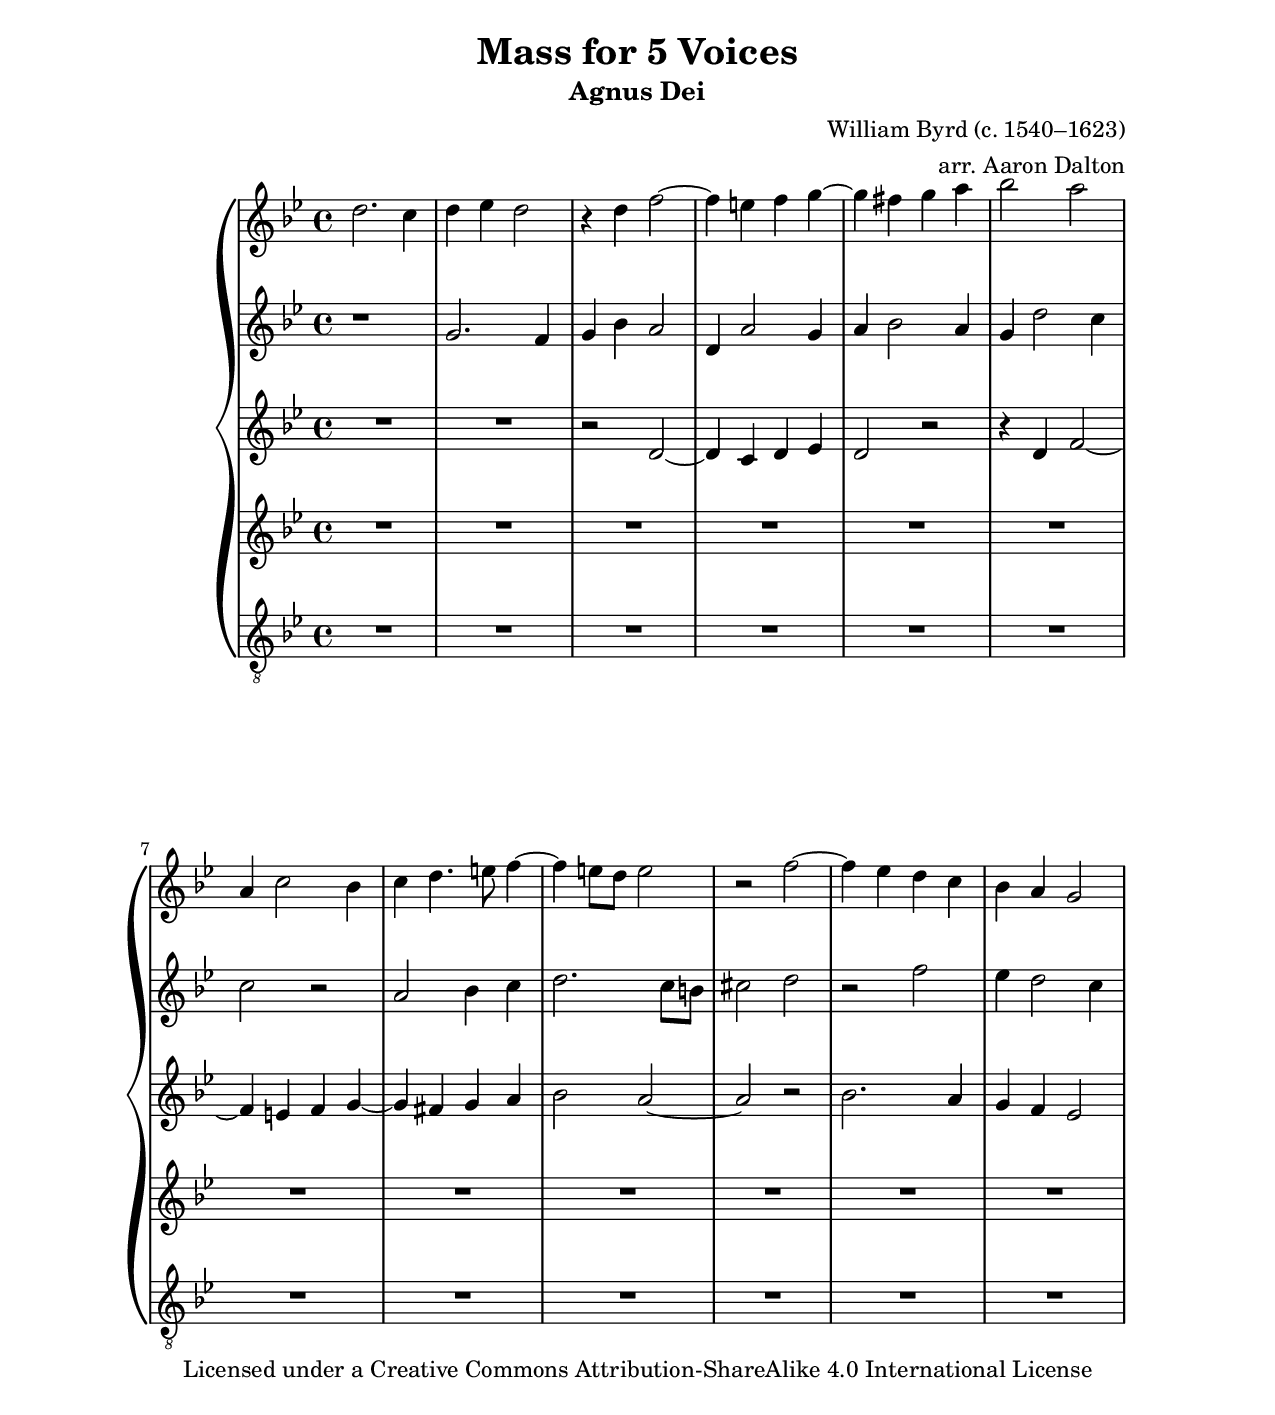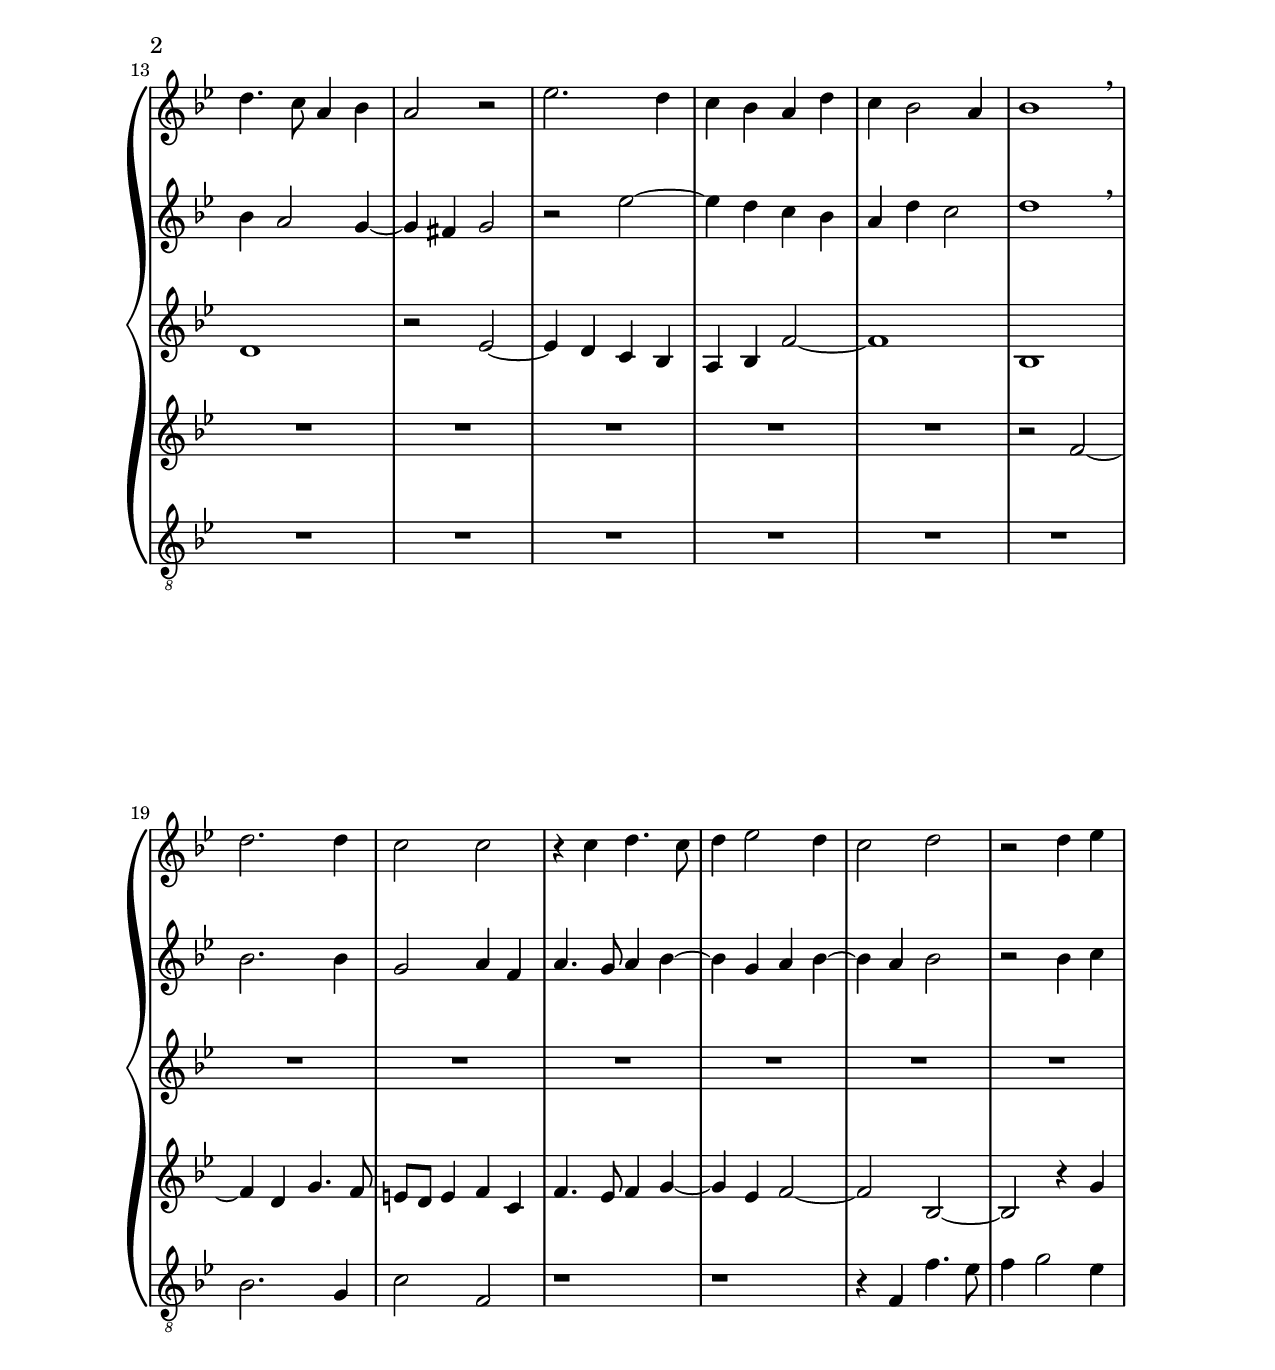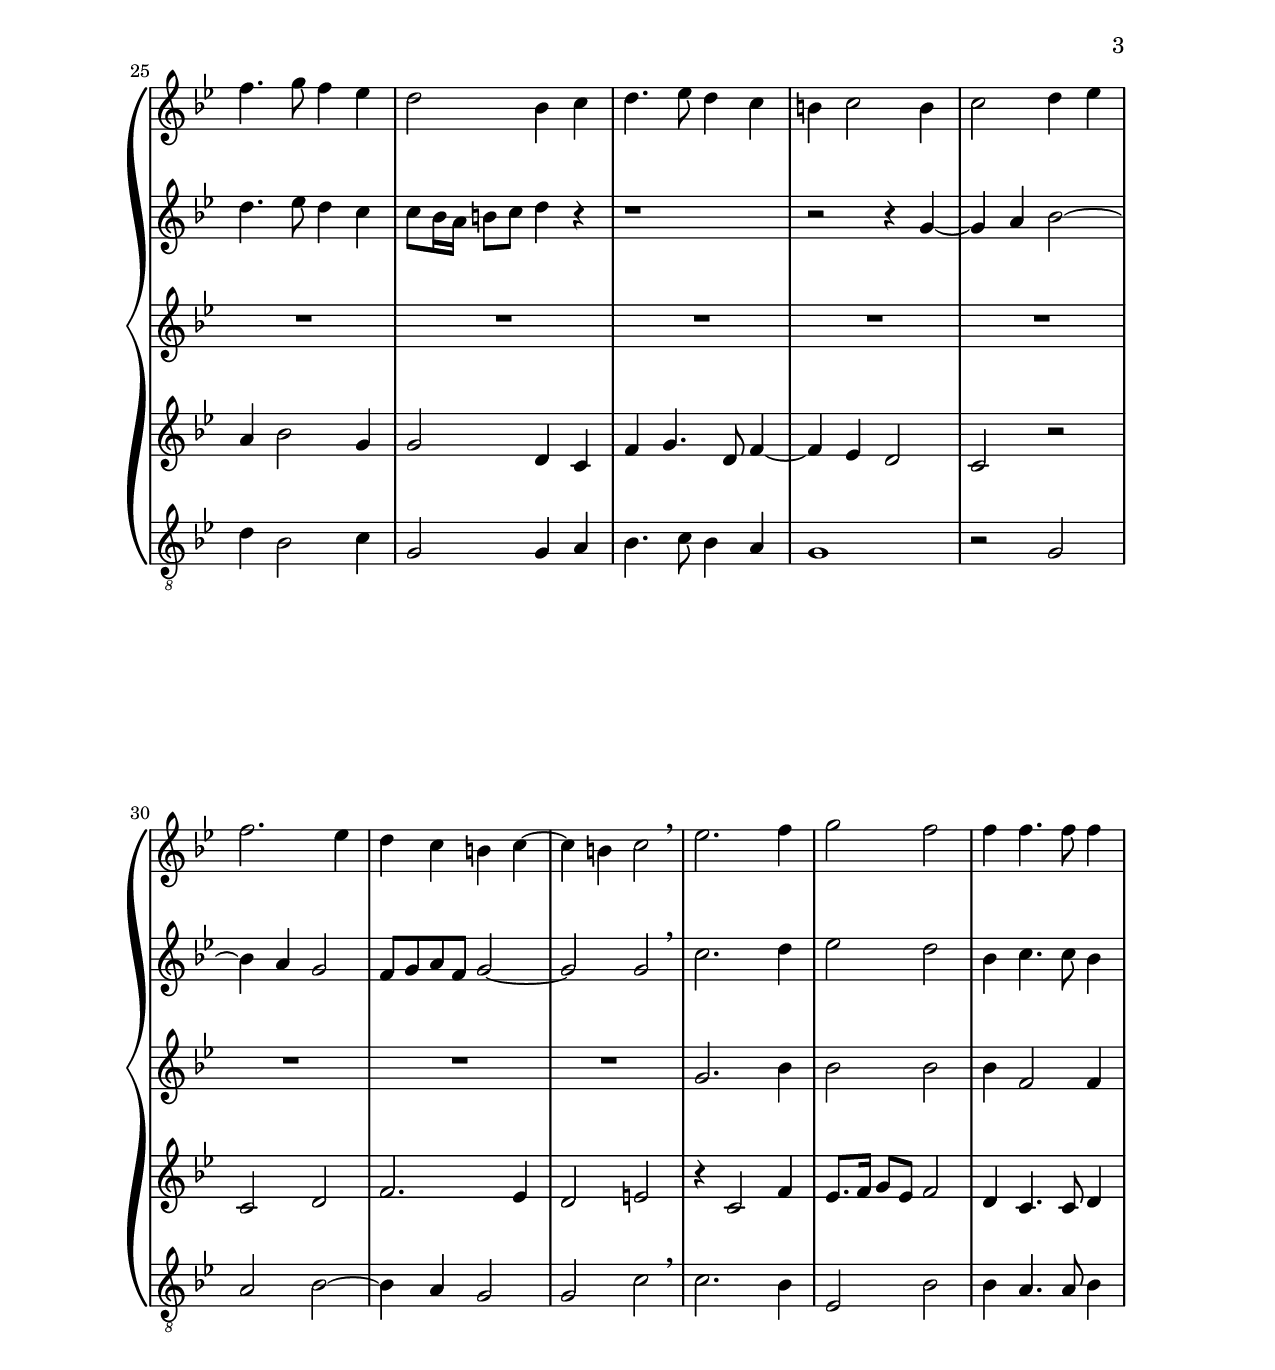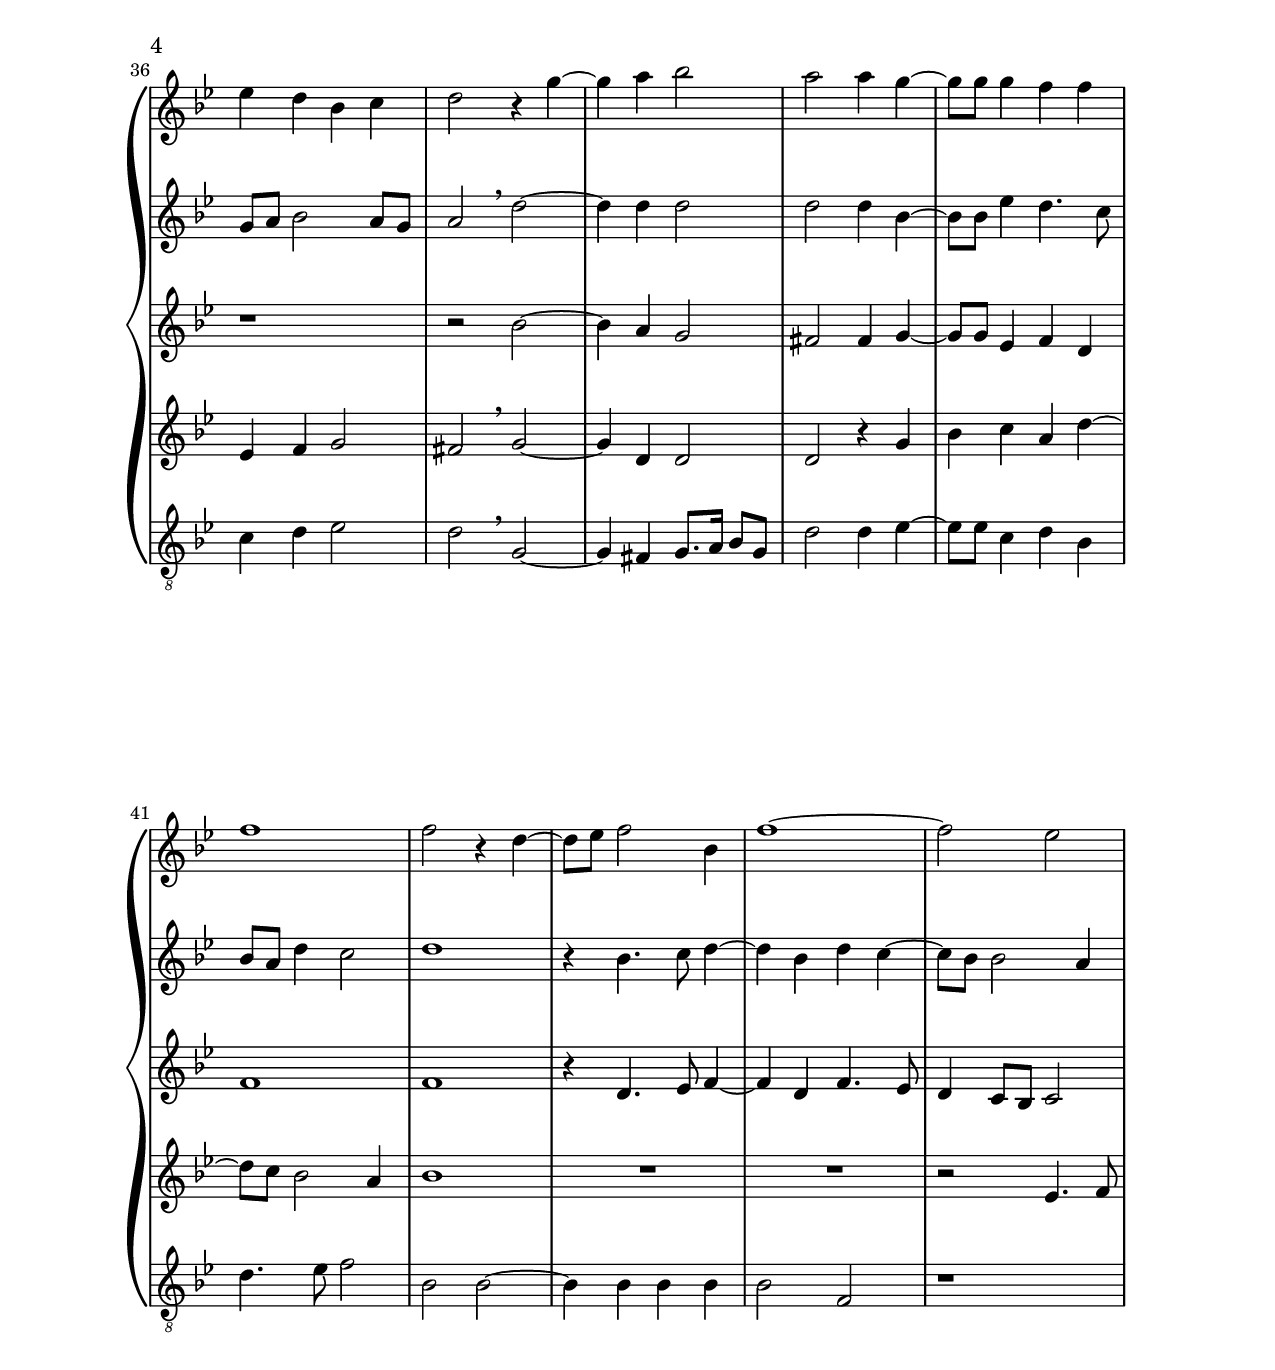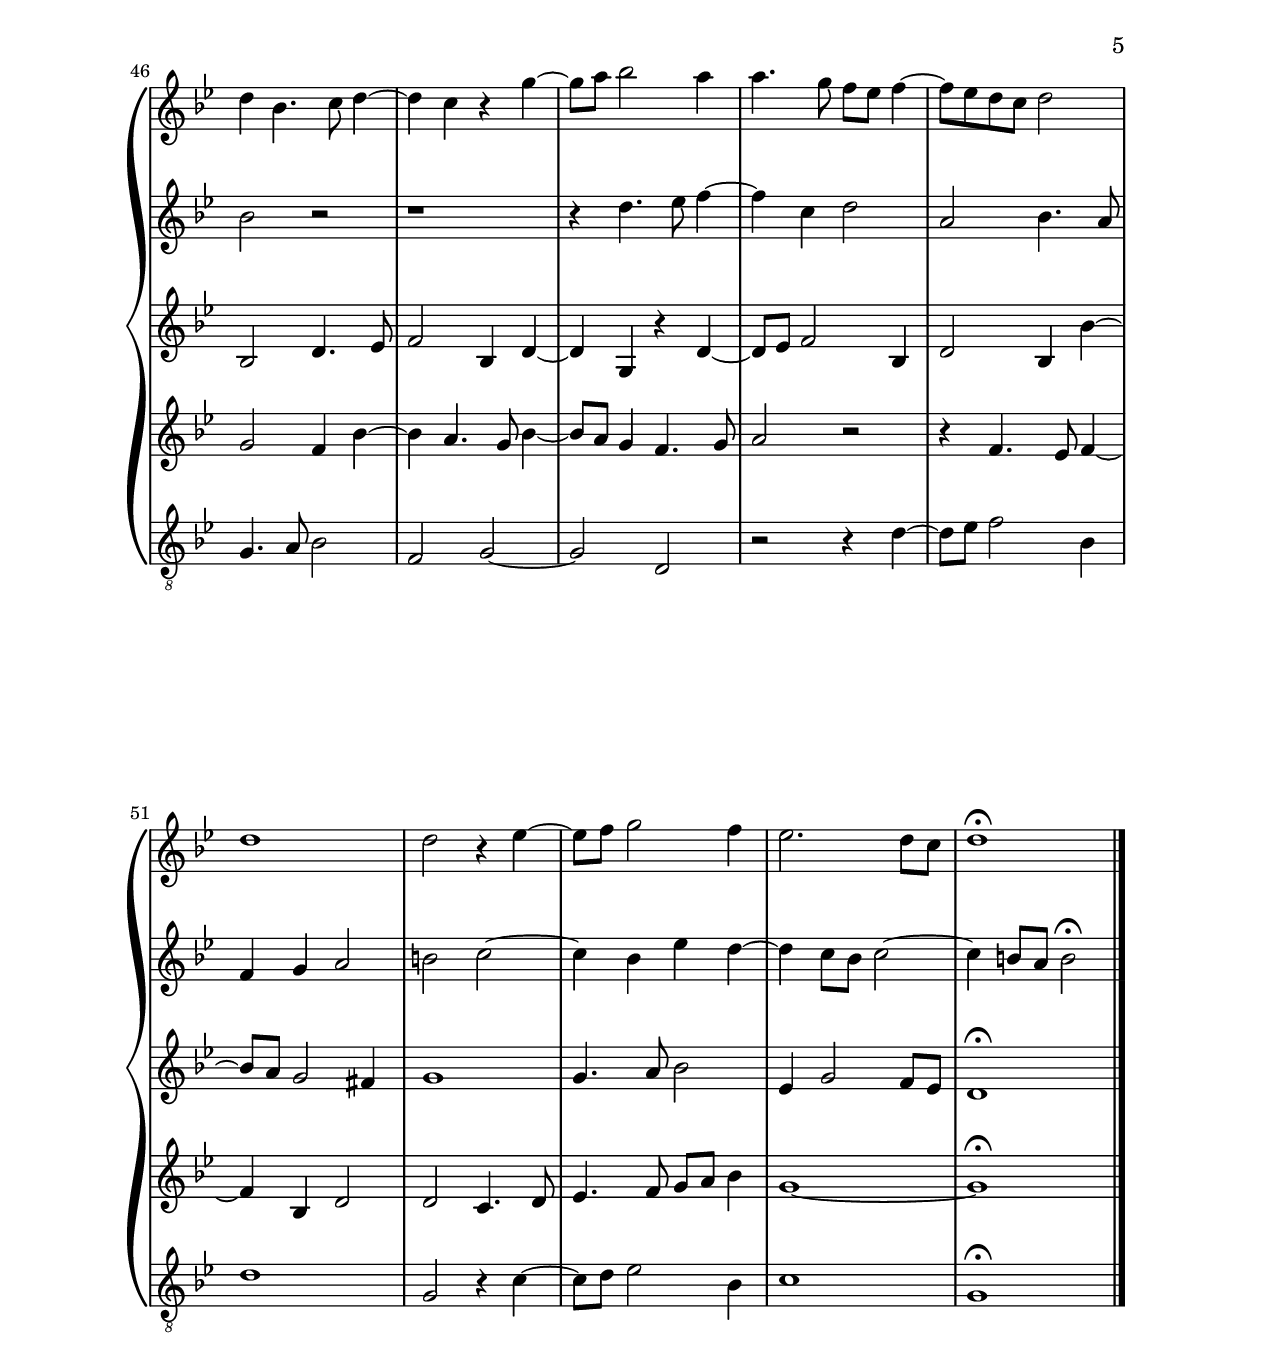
\version "2.18.2"

oneNotes = \transpose c f \relative c'' {
    \time 4/4
    \key f \major
    a2. g4 | a bes a2 | r4 a c2~ | c4 b c d~ | d cis d e | f2 e |
    e,4 g2 f4 | g a4. b8 c4~ | c b8 a b2 | r2 c2~ | c4 bes a g | f e d2 | a'4. g8 e4 f |
    e2 r | bes'2. a4 | g f e a | g f2 e4 | f1 \breathe | a2. a4 | g2 g | r4 g a4. g8 |
    a4 bes2 a4 | g2 a | r2 a4 bes | c4. d8 c4 bes | a2 f4 g | a4. bes8 a4 g |
    fis4 g2 fis4 | g2 a4 bes | c2. bes4 | a4 g fis g~ | g fis g2 \breathe | bes2. c4 | d2 c |
    c4 c4. c8 c4 | bes a f g | a2 r4 d4~ | d e f2 | e2 e4 d~|
    d8 d d4 c c | c1 | c2 r4 a~ | a8 bes c2 f,4 | c'1~ | c2 bes2 |
    a4 f4. g8 a4~ | a g r d'~| d8 e f2 e4 | e4. d8 c bes c4~ | c8 bes a g a2 | a1 |
    a2 r4 bes~ | bes8 c d2 c4 | bes2. a8 g | a1\fermata \bar "|."
}

twoNotes = \transpose c f \relative c' {
    \time 4/4
    \key f \major
    r1 | d2. c4 | d f e2 | a,4 e'2 d4 | e f2 e4 | d4 a'2 g4 |
    g2 r | e f4 g | a2. g8 fis | gis2 a | r c | bes4 a2 g4 | f e2 d4~ |
    d cis d2 | r2 bes'2~ | bes4 a g f | e a g2 | a1 \breathe | f2. f4 | d2 e4 c | e4. d8 e4 f~ | 
    f4 d e f~ | f e f2 | r f4 g | a4. bes8 a4 g | g8 f16 e fis8 g a4 r | r1 |
    r2 r4 d,4~ | d e f2~ | f4 e d2 | c8 d e c d2~ | d2 d \breathe | g2. a4 | bes2 a |
    f4 g4. g8 f4 | d8 e f2 e8 d | e2 \breathe a2~ | a4 a a2 | a2 a4 f~ |
    f8 f bes4 a4. g8 | f e a4 g2 | a1 | r4 f4. g8 a4~ | a f a g~ | g8 f f2 e4 |
    f2 r | r1 | r4 a4. bes8 c4~ | c g a2 | e f4. e8 | c4 d e2 |
    fis2 g~ | g4 f bes a~ | a g8 f g2~ | g4 fis8 e fis2\fermata \bar "|."
}

threeNotes = \transpose c f \relative c' {
    \time 4/4
    \key f \major
    \clef "treble"
    R1*2 | r2 a2~ | a4 g a bes | a2 r | r4 a4 c2~ |
    c4 b c d~ | d cis d e | f2 e~ | e r | f2. e4 | d c bes2 | a1 |
    r2 bes~ | bes4 a g f e f c'2~ | c1 | f,1 | R1*14 | d'2. f4 | f2 f |
    f4 c2 c4 | r1 | r2 f~ | f4 e d2 | cis2 cis4 d~ |
    d8 d bes4 c a | c1 | c | r4 a4. bes8 c4~ | c a c4. bes8 | a4 g8 f g2 |
    f2 a4. bes8 | c2 f,4 a~ | a d, r a'~ | a8 bes c2 f,4 | a2 f4 f'~ |
    f8 e d2 cis4 | d1 | d4. e8 f2 | bes,4 d2 c8 bes | a1\fermata \bar "|."
}

fourNotes = \transpose c f \relative c' {
    \time 4/4
    \key f \major
    \clef "treble"
    R1*17 | r2 c~ | c4 a d4. c8 | b a b4 c g | c4. bes8 c4 d~ |
    d4 bes c2~ | c f,~ | f r4 d'4 | e4 f2 d4 | d2 a4 g | c d4. a8 c4~ |
    c4 bes a2 | g2 r | g a | c2. bes4 | a2 b | r4 g2 c4 | bes8. c16 d8 bes c2 |
    a4 g4. g8 a4 | bes4 c d2 | cis2 \breathe d2~ | d4 a a2 | a r4 d4 |
    f4 g e a~ | a8 g f2 e4 | f1 | R1*2 | r2 bes,4. c8 |
    d2 c4 f~ | f e4. d8 f4~ | f8 e d4 c4. d8 | e2 r | r4 c4. bes8 c4~ | c f, a2 |
    a2 g4. a8 | bes4. c8 d e f4 | d1~ | d\fermata \bar "|."
}

fiveNotes = \transpose c f \relative c {
    \time 4/4
    \key f \major
    \clef "treble_8"
    R1*18 | f2. d4 | g2 c, | r1 |
    r1 | r4 c c'4. bes8 | c4 d2 bes4 | a4 f2 g4 | d2 d4 e | f4. g8 f4 e |
    d1 | r2 d | e f~ | f4 e d2 | d g \breathe | g2. f4 | bes,2 f' |
    f4 e4. e8 f4 | g4 a bes2 | a2 \breathe d,2~ | d4 cis d8. e16 f8 d | a'2 a4 bes~ |
    bes8 bes g4 a f | a4. bes8 c2 | f,2 f~ | f4 f f f | f2 c | r1 |
    d4. e8 f2 |
    c2 d~ | d a | r2 r4 a'4~ | a8 bes c2 f,4 | a1 |
    d,2 r4 g4~ | g8 a bes2 f4 | g1 | d\fermata \bar "|."
}


\paper {
  #(set-paper-size "letter")
  top-margin = 1\in
  bottom-margin = 1\in
  left-margin = 1\in
  right-margin = 1\in
}

\header {
    title = "Mass for 5 Voices"
    subtitle = "Agnus Dei"
    composer = "William Byrd (c. 1540–1623)"
    arranger = "arr. Aaron Dalton"
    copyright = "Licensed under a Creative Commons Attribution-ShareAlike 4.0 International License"
}

\score {
    \new GrandStaff <<
        \new Staff \oneNotes
        \new Staff \twoNotes
        \new Staff \threeNotes
        \new Staff \fourNotes
        \new Staff \fiveNotes
    >>

    \layout {

    }

    \midi {
        \tempo 2 = 60
    }
}